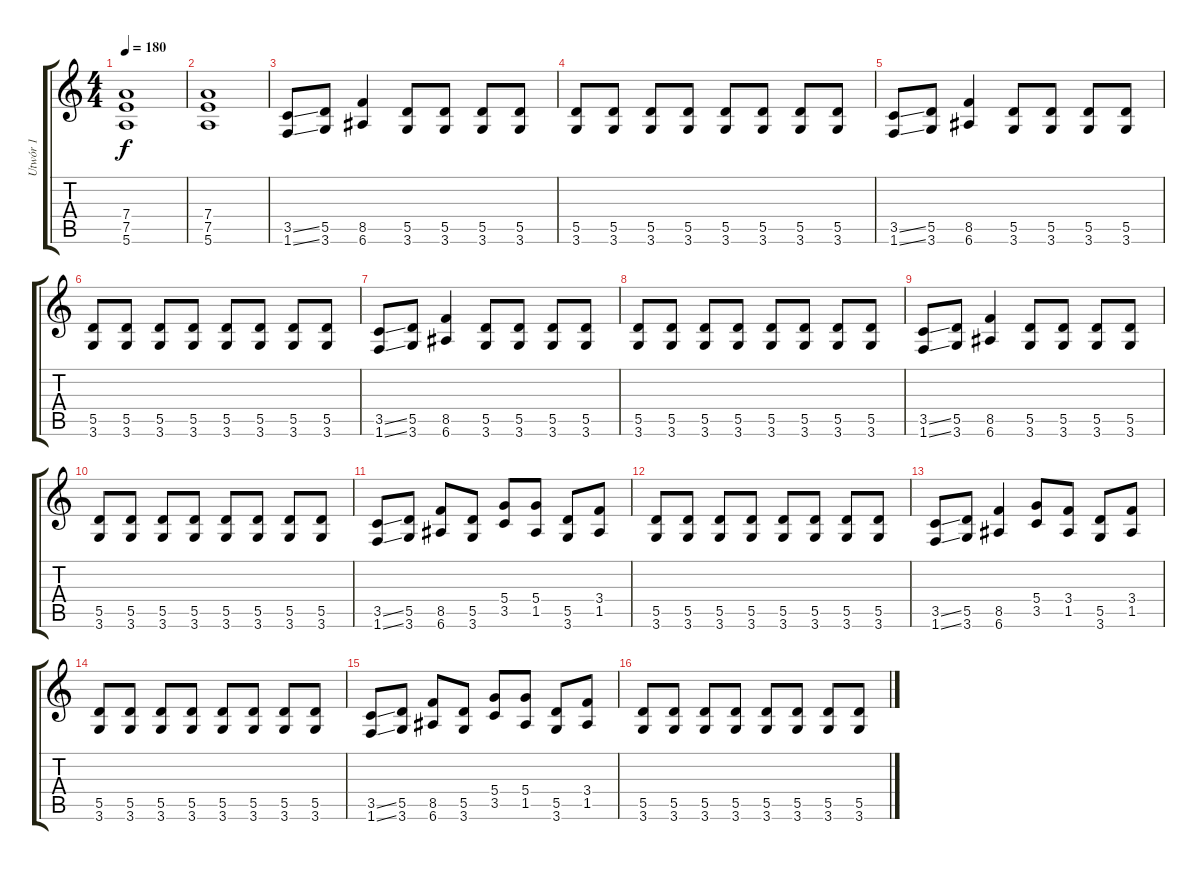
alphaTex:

\track ("Utwór 1" "Utwór 1") {instrument distortionguitar}
\staff {score tabs}
\tuning (E4 B3 G3 D3 A2 E2) {hide}
\ts (4 4)
\tempo 180
\clef g2
\ks c
(7.4 7.5 5.6).1{dy f instrument distortionguitar} |
(7.4 7.5 5.6).1 |
(3.5{ss} 1.6{ss}).8 (5.5 3.6).8 (8.5 6.6).4 (5.5 3.6).8 (5.5 3.6).8 (5.5 3.6).8 (5.5 3.6).8 |
(5.5 3.6).8 (5.5 3.6).8 (5.5 3.6).8 (5.5 3.6).8 (5.5 3.6).8 (5.5 3.6).8 (5.5 3.6).8 (5.5 3.6).8 |
(3.5{ss} 1.6{ss}).8 (5.5 3.6).8 (8.5 6.6).4 (5.5 3.6).8 (5.5 3.6).8 (5.5 3.6).8 (5.5 3.6).8 |
(5.5 3.6).8 (5.5 3.6).8 (5.5 3.6).8 (5.5 3.6).8 (5.5 3.6).8 (5.5 3.6).8 (5.5 3.6).8 (5.5 3.6).8 |
(3.5{ss} 1.6{ss}).8 (5.5 3.6).8 (8.5 6.6).4 (5.5 3.6).8 (5.5 3.6).8 (5.5 3.6).8 (5.5 3.6).8 |
(5.5 3.6).8 (5.5 3.6).8 (5.5 3.6).8 (5.5 3.6).8 (5.5 3.6).8 (5.5 3.6).8 (5.5 3.6).8 (5.5 3.6).8 |
(3.5{ss} 1.6{ss}).8 (5.5 3.6).8 (8.5 6.6).4 (5.5 3.6).8 (5.5 3.6).8 (5.5 3.6).8 (5.5 3.6).8 |
(5.5 3.6).8 (5.5 3.6).8 (5.5 3.6).8 (5.5 3.6).8 (5.5 3.6).8 (5.5 3.6).8 (5.5 3.6).8 (5.5 3.6).8 |
(3.5{ss} 1.6{ss}).8 (5.5 3.6).8 (8.5 6.6).8 (5.5 3.6).8 (5.4 3.5).8 (5.4 1.5).8 (5.5 3.6).8 (3.4 1.5).8 |
(5.5 3.6).8 (5.5 3.6).8 (5.5 3.6).8 (5.5 3.6).8 (5.5 3.6).8 (5.5 3.6).8 (5.5 3.6).8 (5.5 3.6).8 |
(3.5{ss} 1.6{ss}).8 (5.5 3.6).8 (8.5 6.6).4 (5.4 3.5).8 (3.4 1.5).8 (5.5 3.6).8 (3.4 1.5).8 |
(5.5 3.6).8 (5.5 3.6).8 (5.5 3.6).8 (5.5 3.6).8 (5.5 3.6).8 (5.5 3.6).8 (5.5 3.6).8 (5.5 3.6).8 |
(3.5{ss} 1.6{ss}).8 (5.5 3.6).8 (8.5 6.6).8 (5.5 3.6).8 (5.4 3.5).8 (5.4 1.5).8 (5.5 3.6).8 (3.4 1.5).8 |
(5.5 3.6).8 (5.5 3.6).8 (5.5 3.6).8 (5.5 3.6).8 (5.5 3.6).8 (5.5 3.6).8 (5.5 3.6).8 (5.5 3.6).8
